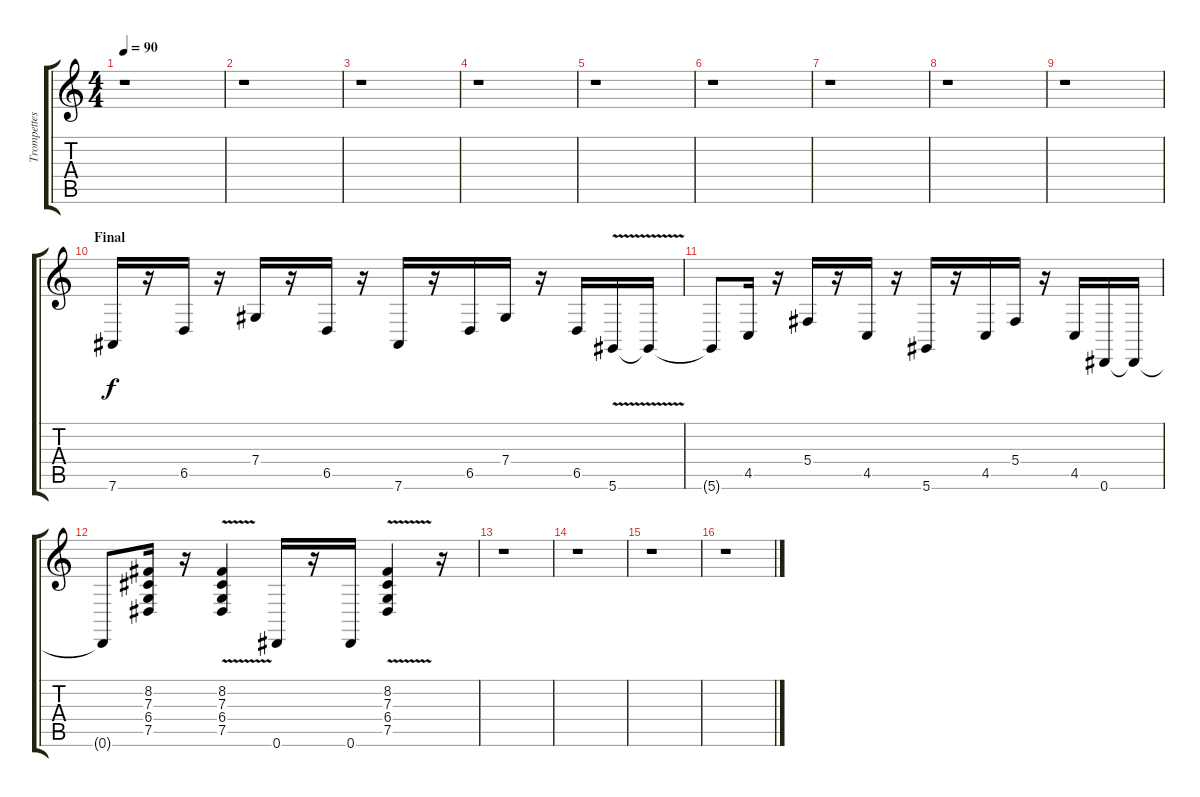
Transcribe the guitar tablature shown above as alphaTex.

\track ("Trompettes/Effets/Guitares" "Trompettes") {instrument trumpet}
\staff {score tabs}
\tuning (Eb4 Bb3 Gb3 Db3 Ab2 Eb2) {hide}
\ts (4 4)
\tempo 90
\clef g2
\ks c
r.1{dy f} |
r.1 |
r.1 |
r.1 |
r.1 |
r.1 |
r.1 |
r.1 |
r.1 |
\section ("" "Final")
7.6.16{volume 14 instrument overdrivenguitar} r.16 6.5.16 r.16 7.4.16 r.16 6.5.16 r.16 7.6.16 r.16 6.5.16 7.4.16 r.16 6.5.16 5.6{v}.16 5.6{t}.16 |
5.6{t}.8 4.5.16 r.16 5.4.16 r.16 4.5.16 r.16 5.6.16 r.16 4.5.16 5.4.16 r.16 4.5.16 0.6.16 0.6{t}.16 |
0.6{t}.8 (8.2 7.3 6.4 7.5).16 r.16 (8.2{v} 7.3{v} 6.4{v} 7.5{v}).4 0.6.16 r.16 0.6.16 (8.2{v} 7.3{v} 6.4{v} 7.5{v}).4 r.16 |
r.1 |
r.1 |
r.1 |
r.1
